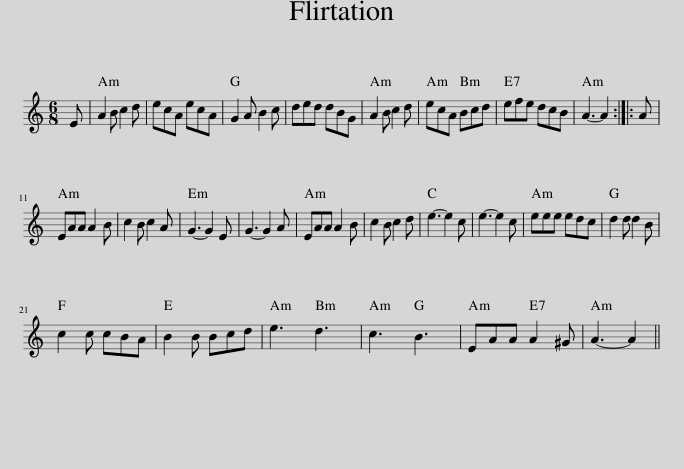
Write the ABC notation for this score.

X:1
L:1/8
M:6/8
I:linebreak $
K:C
V:1 treble
V:1
 E | A2 B c2 d | ecA ecA | G2 A B2 c | ded dBG | %5
 A2 B c2 d | ecA Bcd | efe dcB | A3- A2 :: A |$ %10
 EAA A2 B | c2 B c2 A | G3- G2 E | G3- G2 A | EAA A2 B | %15
 c2 B c2 d | e3- e2 c | e3- e2 c | eee edc | d2 d d2 B |$ %20
 c2 c cBA | B2 B Bcd | e3 d3 | c3 B3 | EAA A2 ^G | %25
 A3- A2 || %26
